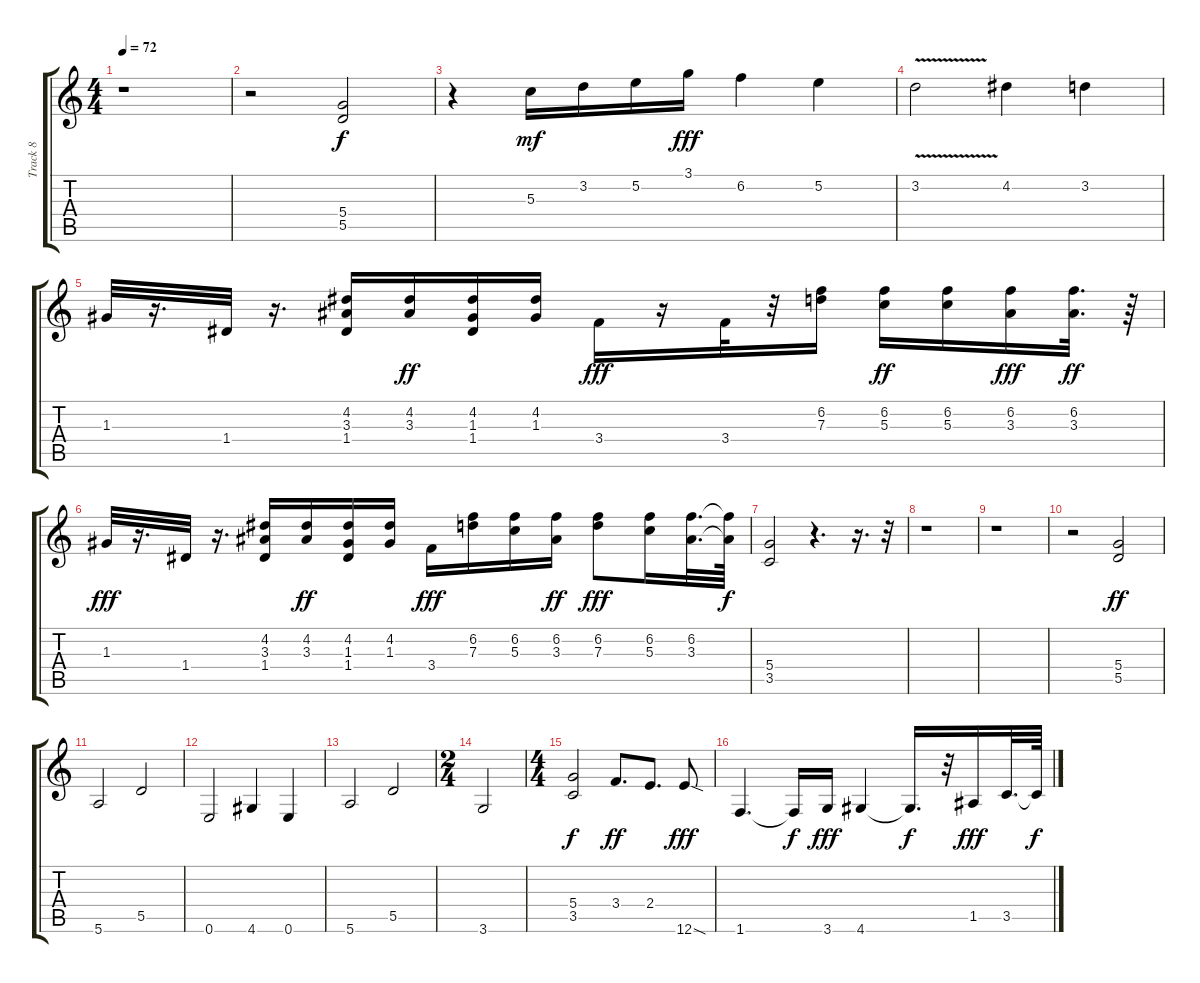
\track ("Track 8" "Track 8") {instrument distortionguitar}
\staff {score tabs}
\tuning (E4 B3 G3 D3 A2 E2) {hide}
\ts (4 4)
\tempo 72
\clef g2
\ks c
r.1{dy f} |
r.2 (5.4 5.5).2 |
r.4 5.3.16{dy mf balance 11} 3.2.16 5.2.16 3.1.16{dy fff} 6.2.4 5.2.4 |
3.2{v}.2 4.2.4 3.2.4 |
1.3.32{volume 8 balance 8} r.16{d} 1.4.32 r.16{d} (4.2 3.3 1.4).16 (4.2 3.3).16{dy ff} (4.2 1.3 1.4).16 (4.2 1.3).16 3.4.16{dy fff} r.16 3.4.32 r.32 (6.2 7.3).16 (6.2 5.3).16{dy ff} (6.2 5.3).16 (6.2 3.3).16{dy fff} (6.2 3.3).32{d dy ff} r.64 |
1.3.32{dy fff} r.16{d} 1.4.32 r.16{d} (4.2 3.3 1.4).16 (4.2 3.3).16{dy ff} (4.2 1.3 1.4).16 (4.2 1.3).16 3.4.16{dy fff} (6.2 7.3).16 (6.2 5.3).16 (6.2 3.3).16{dy ff} (6.2 7.3).8{dy fff} (6.2 5.3).16 (6.2 3.3).32{d} (6.2{t} 3.3{t}).64{dy f} |
(5.4 3.5).2 r.4{d} r.16{d} r.32 |
r.1 |
r.1 |
r.2 (5.4 5.5).2{dy ff} |
5.6.2 5.5.2 |
0.6.2 4.6.4 0.6.4 |
5.6.2 5.5.2 |
\ts (2 4)
3.6.2 |
\ts (4 4)
(5.4 3.5).2{dy f balance 8} 3.4.8{d dy ff} 2.4.8{d} 12.6{sod}.8{dy fff} |
1.6.4{d volume 12} 1.6{t}.16{dy f} 3.6.16{dy fff} 4.6.4 4.6{t}.16{d dy f} r.32 1.5.16{dy fff} 3.5.32{d} 3.5{t}.64{dy f}
